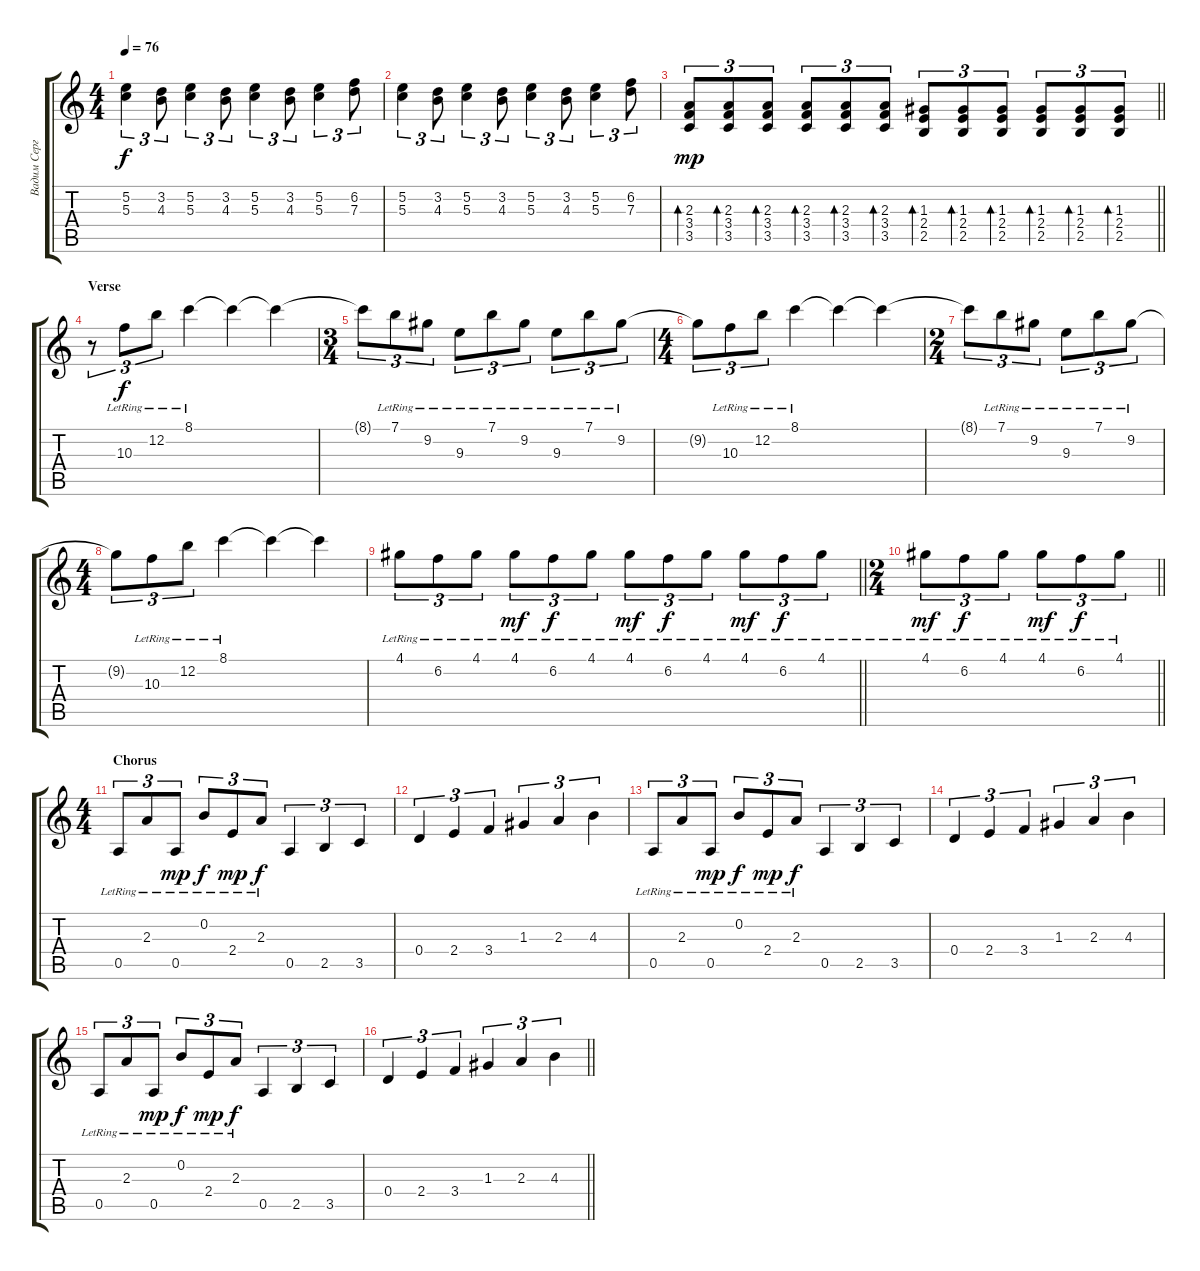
\track ("Вадим Сергеев" "Вадим Серг") {instrument electricguitarjazz}
\staff {score tabs}
\tuning (E4 B3 G3 D3 A2 E2) {hide}
\ts (4 4)
\tempo 76
\clef g2
\ks c
(5.2 5.3).4{tu (3 2) dy f} (3.2 4.3).8{tu (3 2)} (5.2 5.3).4{tu (3 2)} (3.2 4.3).8{tu (3 2)} (5.2 5.3).4{tu (3 2)} (3.2 4.3).8{tu (3 2)} (5.2 5.3).4{tu (3 2)} (6.2 7.3).8{tu (3 2)} |
(5.2 5.3).4{tu (3 2)} (3.2 4.3).8{tu (3 2)} (5.2 5.3).4{tu (3 2)} (3.2 4.3).8{tu (3 2)} (5.2 5.3).4{tu (3 2)} (3.2 4.3).8{tu (3 2)} (5.2 5.3).4{tu (3 2)} (6.2 7.3).8{tu (3 2)} |
\barLineRight lightlight
(2.3 3.4 3.5).8{tu (3 2) bd 60 dy mp} (2.3 3.4 3.5).8{tu (3 2) bd 60} (2.3 3.4 3.5).8{tu (3 2) bd 60} (2.3 3.4 3.5).8{tu (3 2) bd 60} (2.3 3.4 3.5).8{tu (3 2) bd 60} (2.3 3.4 3.5).8{tu (3 2) bd 60} (1.3 2.4 2.5).8{tu (3 2) bd 60} (1.3 2.4 2.5).8{tu (3 2) bd 60} (1.3 2.4 2.5).8{tu (3 2) bd 60} (1.3 2.4 2.5).8{tu (3 2) bd 60} (1.3 2.4 2.5).8{tu (3 2) bd 60} (1.3 2.4 2.5).8{tu (3 2) bd 60} |
\section ("" "Verse")
r.8{tu (3 2)} 10.3{lr}.8{tu (3 2) dy f} 12.2{lr}.8{tu (3 2)} 8.1{lr}.4 8.1{t}.4 8.1{t}.4 |
\ts (3 4)
8.1{t}.8{tu (3 2)} 7.1{lr}.8{tu (3 2)} 9.2{lr}.8{tu (3 2)} 9.3{lr}.8{tu (3 2)} 7.1{lr}.8{tu (3 2)} 9.2{lr}.8{tu (3 2)} 9.3{lr}.8{tu (3 2)} 7.1{lr}.8{tu (3 2)} 9.2{lr}.8{tu (3 2)} |
\ts (4 4)
9.2{t}.8{tu (3 2)} 10.3{lr}.8{tu (3 2)} 12.2{lr}.8{tu (3 2)} 8.1{lr}.4 8.1{t}.4 8.1{t}.4 |
\ts (2 4)
8.1{t}.8{tu (3 2)} 7.1{lr}.8{tu (3 2)} 9.2{lr}.8{tu (3 2)} 9.3{lr}.8{tu (3 2)} 7.1{lr}.8{tu (3 2)} 9.2{lr}.8{tu (3 2)} |
\ts (4 4)
9.2{t}.8{tu (3 2)} 10.3{lr}.8{tu (3 2)} 12.2{lr}.8{tu (3 2)} 8.1{lr}.4 8.1{t}.4 8.1{t}.4 |
\barLineRight lightlight
4.1{lr}.8{tu (3 2)} 6.2{lr}.8{tu (3 2)} 4.1{lr}.8{tu (3 2)} 4.1{lr}.8{tu (3 2) dy mf} 6.2{lr}.8{tu (3 2) dy f} 4.1{lr}.8{tu (3 2)} 4.1{lr}.8{tu (3 2) dy mf} 6.2{lr}.8{tu (3 2) dy f} 4.1{lr}.8{tu (3 2)} 4.1{lr}.8{tu (3 2) dy mf} 6.2{lr}.8{tu (3 2) dy f} 4.1{lr}.8{tu (3 2)} |
\ts (2 4)
\barLineRight lightlight
4.1{lr}.8{tu (3 2) dy mf} 6.2{lr}.8{tu (3 2) dy f} 4.1{lr}.8{tu (3 2)} 4.1{lr}.8{tu (3 2) dy mf} 6.2{lr}.8{tu (3 2) dy f} 4.1{lr}.8{tu (3 2)} |
\ts (4 4)
\section ("" "Chorus")
0.5{lr}.8{tu (3 2)} 2.3{lr}.8{tu (3 2)} 0.5{lr}.8{tu (3 2) dy mp} 0.2{lr}.8{tu (3 2) dy f} 2.4{lr}.8{tu (3 2) dy mp} 2.3{lr}.8{tu (3 2) dy f} 0.5.4{tu (3 2)} 2.5.4{tu (3 2)} 3.5.4{tu (3 2)} |
0.4.4{tu (3 2)} 2.4.4{tu (3 2)} 3.4.4{tu (3 2)} 1.3.4{tu (3 2)} 2.3.4{tu (3 2)} 4.3.4{tu (3 2)} |
0.5{lr}.8{tu (3 2)} 2.3{lr}.8{tu (3 2)} 0.5{lr}.8{tu (3 2) dy mp} 0.2{lr}.8{tu (3 2) dy f} 2.4{lr}.8{tu (3 2) dy mp} 2.3{lr}.8{tu (3 2) dy f} 0.5.4{tu (3 2)} 2.5.4{tu (3 2)} 3.5.4{tu (3 2)} |
0.4.4{tu (3 2)} 2.4.4{tu (3 2)} 3.4.4{tu (3 2)} 1.3.4{tu (3 2)} 2.3.4{tu (3 2)} 4.3.4{tu (3 2)} |
0.5{lr}.8{tu (3 2)} 2.3{lr}.8{tu (3 2)} 0.5{lr}.8{tu (3 2) dy mp} 0.2{lr}.8{tu (3 2) dy f} 2.4{lr}.8{tu (3 2) dy mp} 2.3{lr}.8{tu (3 2) dy f} 0.5.4{tu (3 2)} 2.5.4{tu (3 2)} 3.5.4{tu (3 2)} |
\barLineRight lightlight
0.4.4{tu (3 2)} 2.4.4{tu (3 2)} 3.4.4{tu (3 2)} 1.3.4{tu (3 2)} 2.3.4{tu (3 2)} 4.3.4{tu (3 2)}
